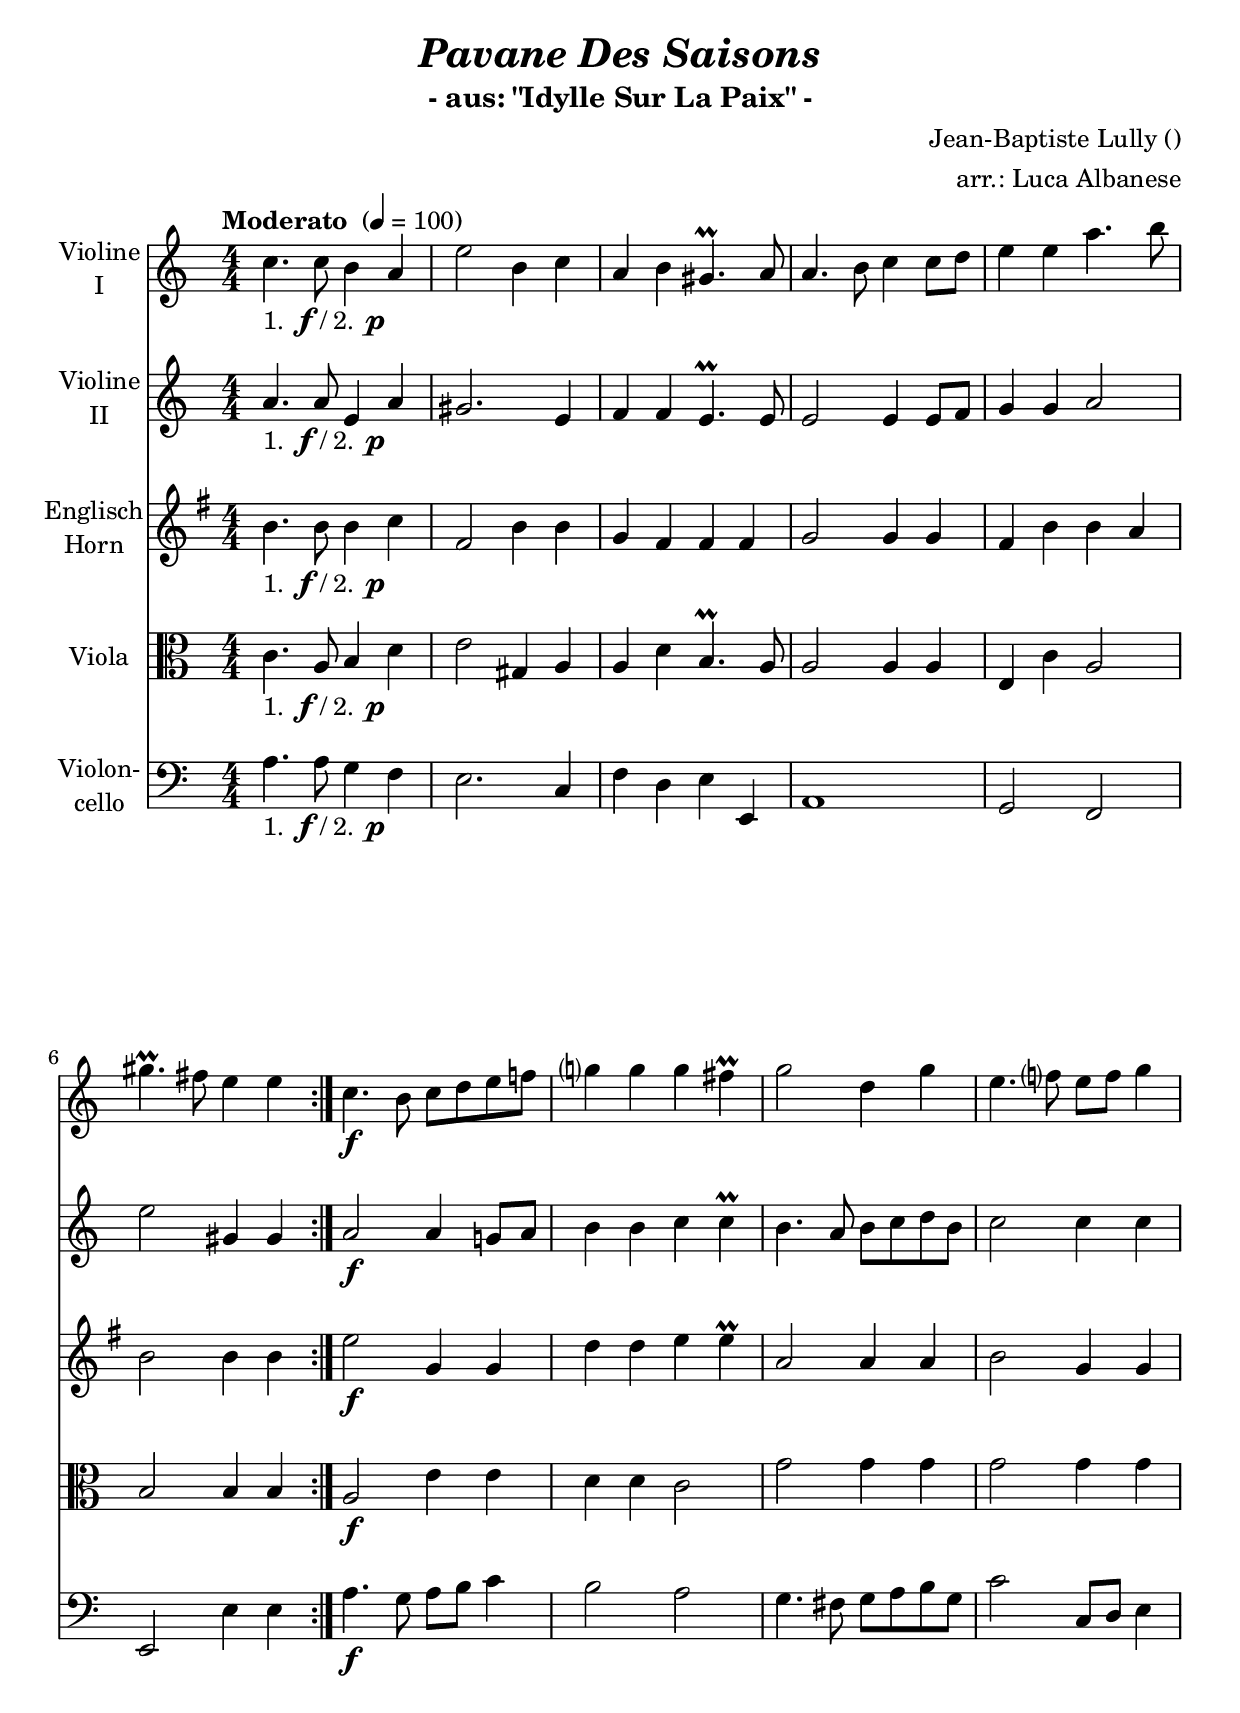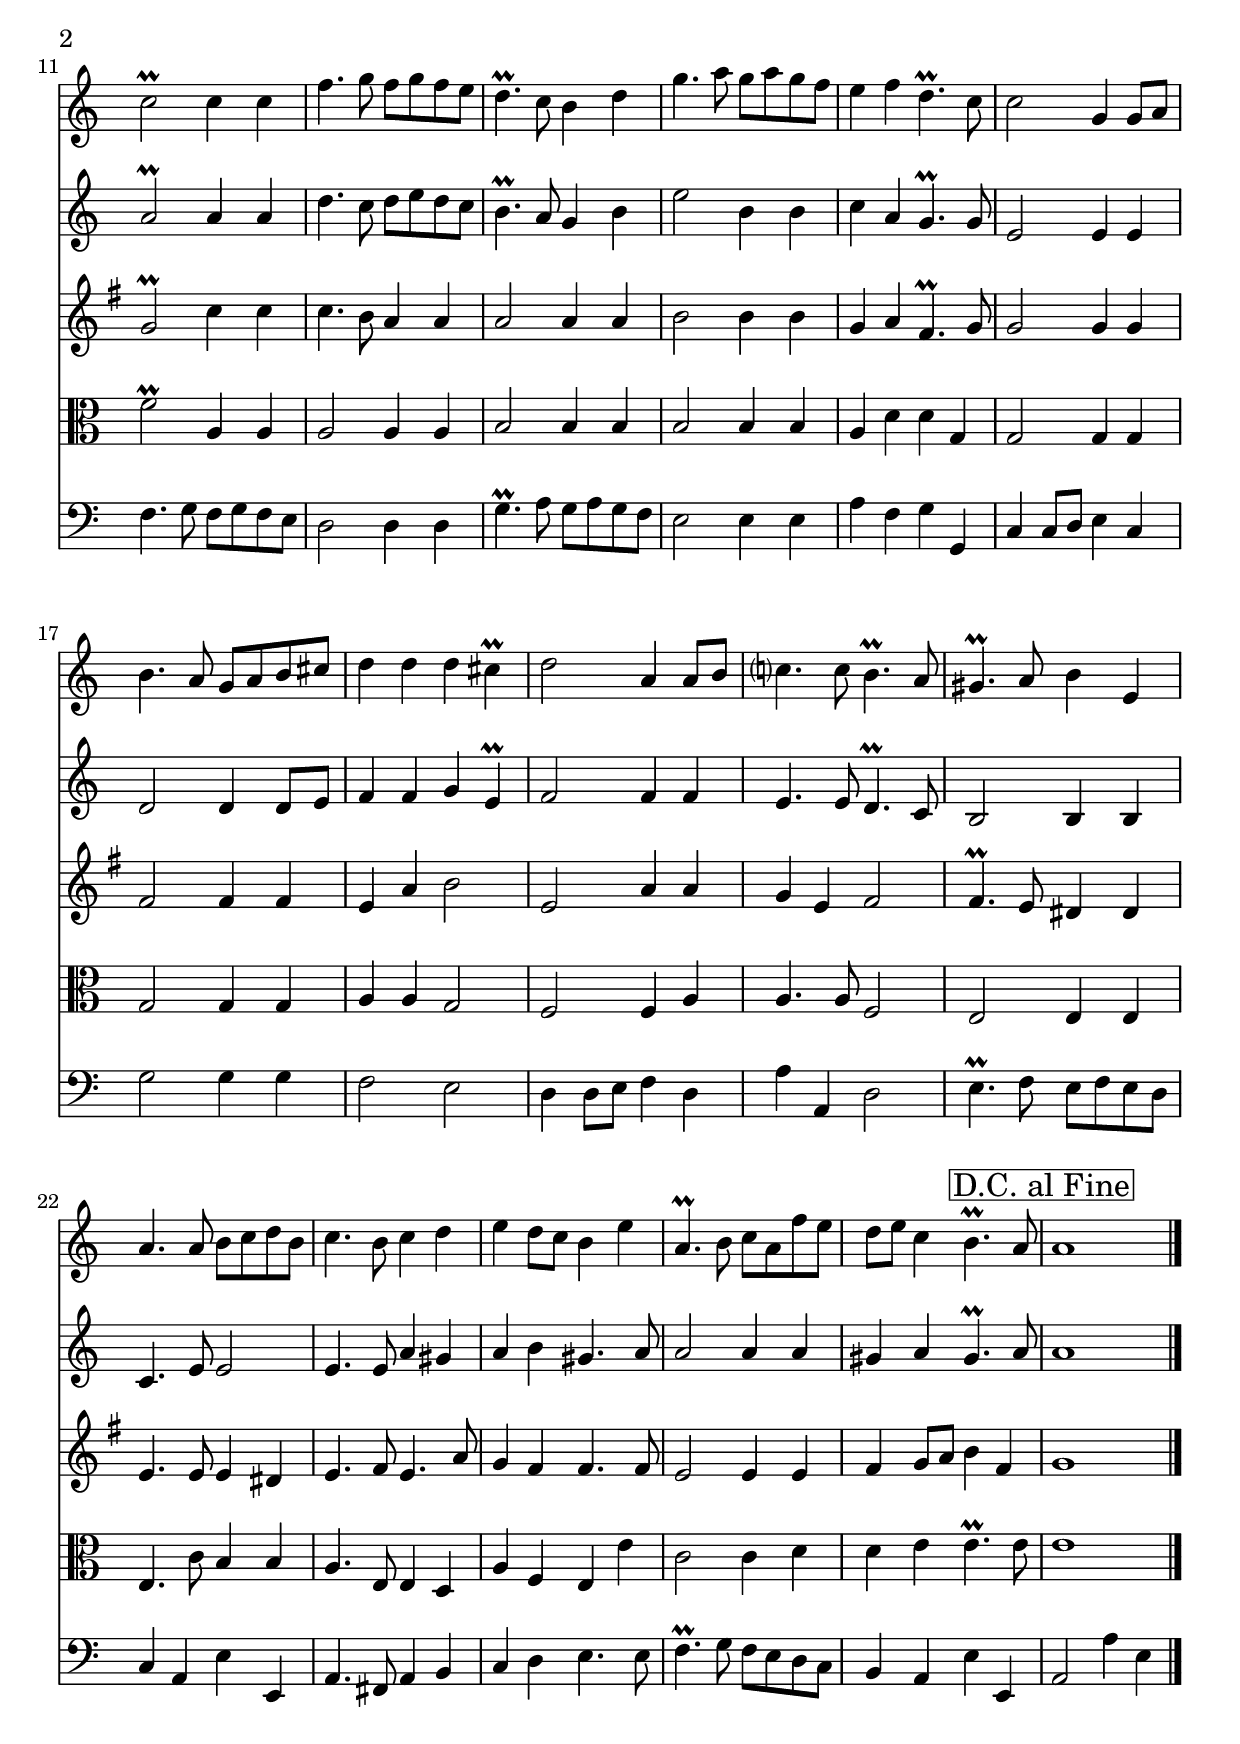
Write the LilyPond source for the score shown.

\version "2.14.2"
\include "deutsch.ly"

#(set-global-staff-size 22)

\header {
  title     = \markup \bold \italic "Pavane Des Saisons"
  subtitle  = "- aus: \"Idylle Sur La Paix\" -"
  composer  = "Jean-Baptiste Lully ()"
  arranger  = "arr.: Luca Albanese"
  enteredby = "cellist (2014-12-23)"
}

voiceconsts = {
  \key c \major
  \time 4/4
  \tempo "Moderato " 4=100
  \numericTimeSignature
  \compressFullBarRests
  \set tupletSpannerDuration = #(ly:make-moment 1 4)
}

mifl = "trumpet"
mist = "string ensemble 1"
miva = "pizzicato strings"
%miba = "bassoon"
miba = "drawbar organ"

dcaf = \mark \markup \box "D.C. al Fine"
fopi = \markup { "1. " \dynamic f "/" "2. " \dynamic p }

va = \relative c'' {
  \voiceconsts

  \repeat volta 2 {
    c4._\fopi c8 h4 a
    e'2 h4 c
    a h gis4.\prall a8
    a4. h8 c4 c8 d
    e4 e a4. h8
    gis4.\prall fis8 e4 e
  }

  c4.\f h8 c d e f!
  g?4 g g fis\prall
  g2 d4 g
  e4.f?8 e f g4
  c,2\prall c4 c
  f4. g8 f g f e
  d4.\prall c8 h4 d
  g4. a8 g a g f

  e4 f d4.\prall c8
  c2 g4 g8 a
  h4.a8 g a h cis
  d4 d d cis\prall
  d2 a4 a8 h
  c?4. c8 h4.\prall a8
  gis4.\prall a8 h4 e,

  a4.a8 h c d h
  c4.h8 c4 d
  e d8 c h4 e
  a,4.\prall h8 c a f' e
  d e c4 h4.\prall a8 \dcaf
  a1 \bar "|."
}

vb = \relative c'' {
  \voiceconsts

  \repeat volta 2 {
    a4._\fopi a8 e4 a
    gis2. e4
    f f e4.\prall e8
    e2 e4 e8 f
    g4 g a2
    e' gis,4 gis
  }

  a2\f a4 g!8 a
  h4 h c c\prall
  h4. a8 h c d h
  c2 c4 c
  a2\prall a4 a
  d4. c8 d e d c
  h4.\prall a8 g4 h
  e2 h4 h

  c a g4.\prall g8
  e2 e4 e
  d2 d4 d8 e
  f4 f g e\prall
  f2 f4 f
  e4. e8 d4.\prall c8
  h2 h4 h

  c4. e8 e2
  e4. e8 a4 gis
  a h gis4. a8
  a2 a4 a
  gis a gis4.\prall a8 \dcaf
  a1 \bar "|."
}

vc = \relative c' {
  \voiceconsts

  \repeat volta 2 {
    e4._\fopi e8 e4 f
    h,2 e4 e
    c h h h
    c2 c4 c
    h e e d
    e2 e4 e
  }

  a2\f c,4 c
  g' g a a\prall
  d,2 d4 d
  e2 c4 c
  c2\prall f4 f
  f4. e8 d4 d
  d2 d4 d
  e2 e4 e

  c d h4.\prall c8
  c2 c4 c
  h2 h4 h
  a d e2
  a, d4 d
  c a h2
  h4.\prall a8 gis4 gis

  a4. a8 a4 gis
  a4. h8 a4. d8
  c4 h h4. h8
  a2 a4 a
  h c8 d e4 h \dcaf
  c1 \bar "|."
}

vd = \relative c' {
  \voiceconsts
  \clef "alto"

  \repeat volta 2 {
    c4._\fopi a8 h4 d
    e2 gis,4 a
    a d h4.\prall a8
    a2 a4 a
    e c' a2
    h h4 h
  }

  a2\f e'4 e
  d d c2
  g' g4 g
  g2 g4 g
  f2\prall a,4 a
  a2 a4 a
  h2 h4 h
  h2 h4 h

  a d d g,
  g2 g4 g
  g2 g4 g
  a a g2
  f f4 a
  a4. a8 f2
  e e4 e

  e4. c'8 h4 h
  a4.e8 e4 d
  a' f e e'
  c2 c4 d
  d e e4.\prall e8 \dcaf
  e1 \bar "|."
}

\include "v5.ily"

music = <<
      \new Staff {
        \set Staff.midiInstrument = \mist
        \set Staff.instrumentName = \markup \center-column { "Violine" "I" }
        \transpose c c { \va }
      }

      \new Staff {
        \set Staff.midiInstrument = \mist
        \set Staff.instrumentName = \markup \center-column { "Violine" "II" }
        \transpose c c { \vb }
      }

      \new Staff {
        \set Staff.midiInstrument = \mifl
        \set Staff.instrumentName = \markup \center-column { "Englisch" "Horn" }
        \transpose c g { \vc }
      }

      \new Staff {
        \set Staff.midiInstrument = \mist
        \set Staff.instrumentName = \markup \center-column { "Viola" }
        \transpose c c { \vd }
      }

      \new Staff {
        \set Staff.midiInstrument = \miba
        \set Staff.instrumentName = \markup \center-column { "Violon-" "cello" }
        \transpose c c { \ve }
      }
>>

\book {
  \score {
   \music
    \layout {}
  }

  \score {
    \unfoldRepeats \music

    \midi {
      \context {
        \Score
      }
    }
  }
}
